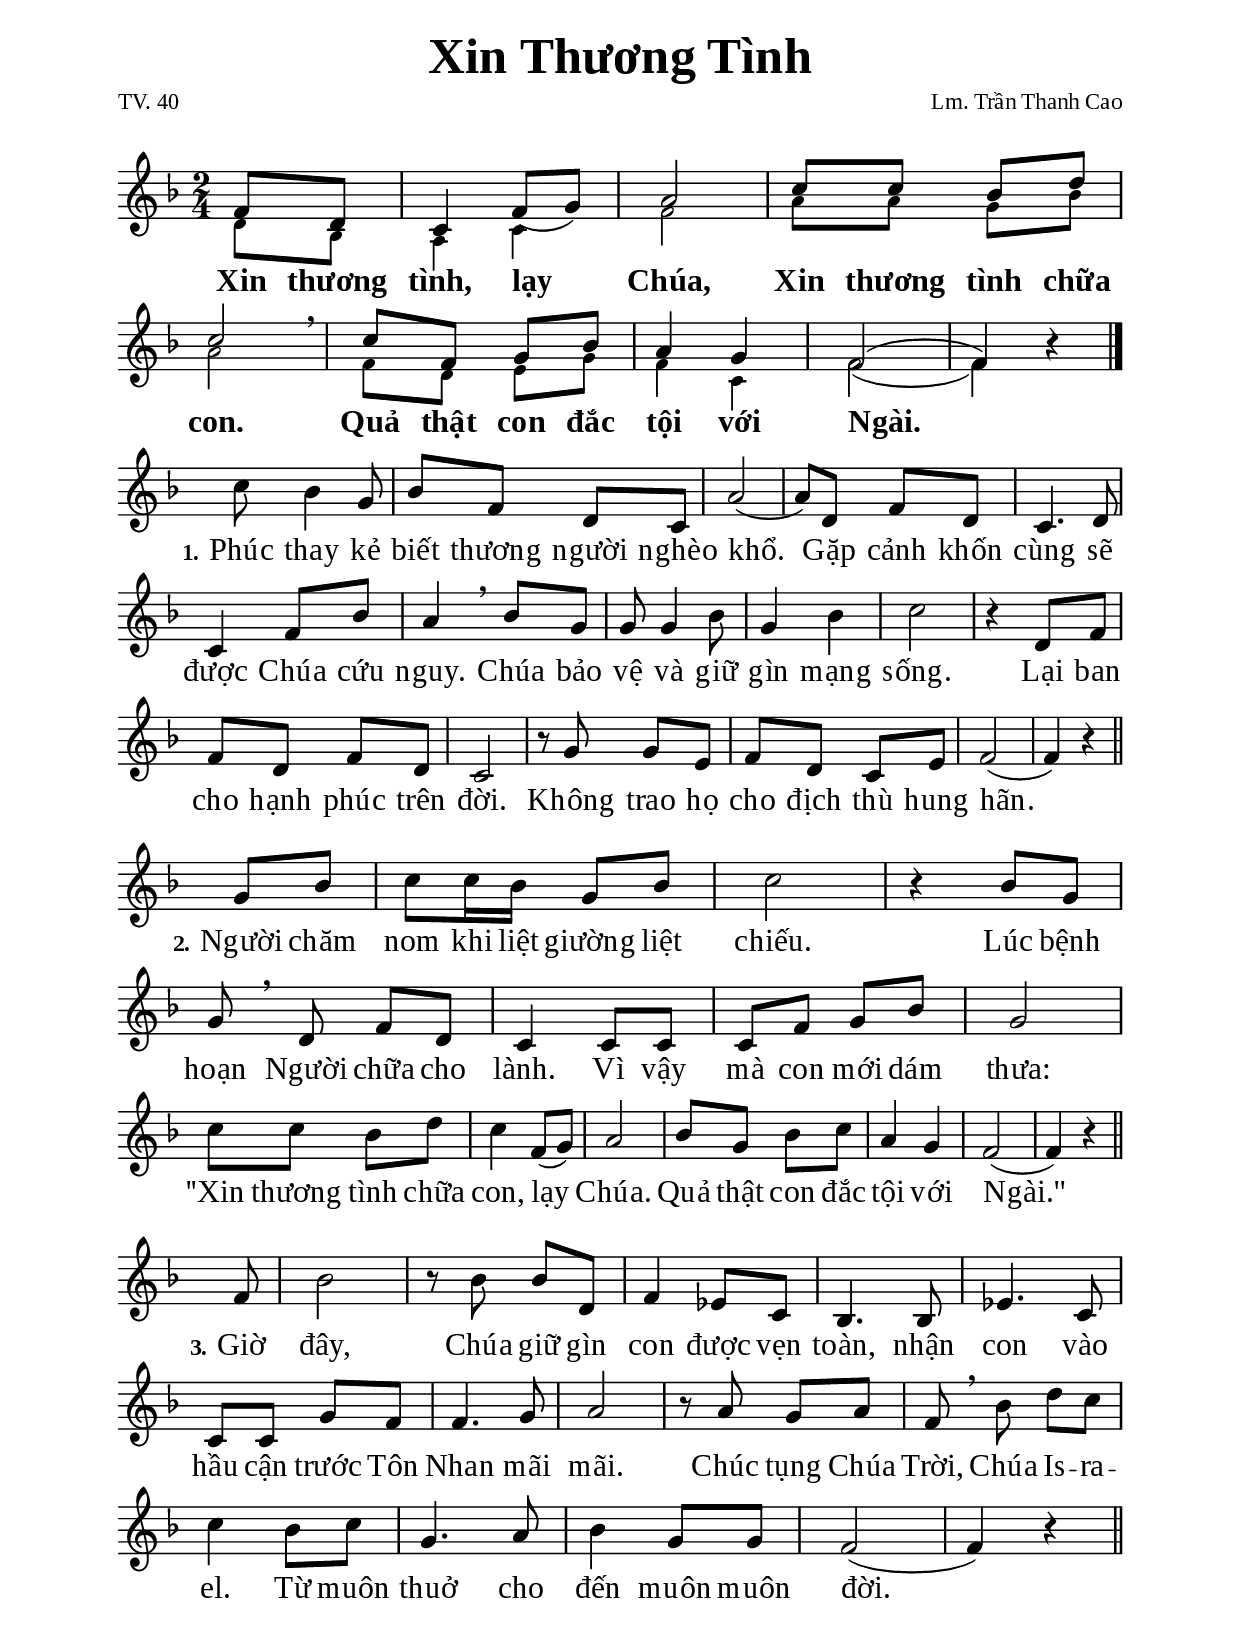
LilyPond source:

% Cài đặt chung
\version "2.20.0"
\include "english.ly"

\header {
  title = \markup { \fontsize #3 "Xin Thương Tình" }
  poet = "TV. 40"
  composer = "Lm. Trần Thanh Cao"
  arranger = " "
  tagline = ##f
}

\paper {
  #(set-paper-size "a4")
  top-margin = 10\mm
  bottom-margin = 10\mm
  left-margin = 20\mm
  right-margin = 20\mm
  indent = #0
  #(define fonts
    (make-pango-font-tree
      "Liberation Serif"
      "Liberation Serif"
      "Liberation Serif"
      (/ 20 20)))
  page-count = #1
}

% Nhạc điệp khúc
nhacDiepKhucSop = \relative c' {
  \partial 4 f8 d |
  c4 f8 _(g) |
  a2 |
  c8 c bf d |
  c2 \breathe |
  c8 f, g bf |
  a4 g |
  f2 ( |
  f4) r \bar "|."
}

nhacDiepKhucBas = \relative c' {
  \partial 4 d8 bf |
  a4 c |
  f2 |
  a8 a g bf |
  a2 |
  f8 d e g |
  f4 c |
  f2 ( |
  f4) r
}

% Nhạc phiên khúc
nhacPhienKhucMot = \relative c'' {
  c8 bf4 g8 |
  bf f d c |
  a'2 ( |
  a8) d, f d |
  c4. d8 |
  c4 f8 bf |
  a4 \breathe bf8 g |
  g g4 bf8 |
  g4 bf |
  c2 |
  r4 d,8 f |
  f d f d |
  c2 |
  r8 g' g e |
  f d c e |
  f2 ( 
  f4) r \bar "||"
}

nhacPhienKhucHai = \relative c'' {
  \partial 4 g8 bf |
  c c16 bf g8 bf |
  c2 |
  r4 bf8 g |
  g \breathe d f d |
  c4 c8 c |
  c f g bf |
  g2 |
  c8 c bf d |
  c4 f,8 (g) 
  a2 |
  bf8 g bf c |
  a4 g |
  f2 ( |
  f4) r \bar "||"
}

nhacPhienKhucBa = \relative c' {
  \partial 8 f8 |
  bf2 |
  r8 bf8 bf d, |
  f4 ef8 c |
  bf4. bf8 |
  ef4. c8 |
  c c g' f |
  f4. g8 |
  a2 |
  r8 a g a |
  f8 \breathe bf d c |
  c4 bf8 c |
  g4. a8 |
  bf4 g8 g |
  f2 ( |
  f4) r \bar "||"
}

% Lời điệp khúc
loiDiepKhuc = \lyricmode {
  Xin thương tình, lạy Chúa,
  Xin thương tình chữa con.
  Quả thật con đắc tội với Ngài.
}

% Lời phiên khúc
loiPhienKhucMot = \lyricmode {
  \set stanza = #"1."
  Phúc thay kẻ biết thương người nghèo khổ.
  Gặp cảnh khốn cùng sẽ được Chúa cứu nguy.
  Chúa bảo vệ và giữ gìn mạng sống.
  Lại ban cho hạnh phúc trên đời.
  Không trao họ cho địch thù hung hãn.
}

loiPhienKhucHai = \lyricmode {
  \set stanza = #"2."
  Người chăm nom khi liệt giường liệt chiếu.
  Lúc bệnh hoạn Người chữa cho lành.
  Vì vậy mà con mới dám thưa:
  ''Xin thương tình chữa con, lạy Chúa.
  Quả thật con đắc tội với Ngài.''
}

loiPhienKhucBa = \lyricmode {
  \set stanza = #"3."
  Giờ đây, Chúa giữ gìn con được vẹn toàn,
  nhận con vào hầu cận trước Tôn Nhan mãi mãi.
  Chúc tụng Chúa Trời,
  Chúa Is -- ra -- el.
  Từ muôn thuở cho đến muôn muôn đời.
}


% Dàn trang
\score {
  \new ChoirStaff <<
    \new Staff = diepKhuc \with {
        \consists "Merge_rests_engraver"
        \magnifyStaff #(magstep +1)
      }
      <<
      \new Voice = beSop {
        \voiceOne \key f \major \time 2/4 \nhacDiepKhucSop
      }
      \new Voice = beBas {
        \override NoteHead.font-size = #-2
        \voiceTwo \key f \major \time 2/4 \nhacDiepKhucBas
      }
    >>
    \new Lyrics \lyricsto beSop \loiDiepKhuc
  >>
  \layout {
    \override Lyrics.LyricText.font-series = #'bold
    \override Lyrics.LyricText.font-size = #+3
    \override Lyrics.LyricSpace.minimum-distance = #2.0
    \override Score.BarNumber.break-visibility = ##(#f #f #f)
    \override Score.SpacingSpanner.uniform-stretching = ##t
  }
}

\score {
  \new ChoirStaff <<
    \new Staff = phienKhuc \with {
        \magnifyStaff #(magstep +1)
      }
      <<
      \new Voice = beSop {
        \key f \major \time 2/4 \nhacPhienKhucMot
      }
    >>
    \new Lyrics \lyricsto beSop \loiPhienKhucMot
  >>
  \layout {
    \override Staff.TimeSignature.transparent = ##t
    \override Lyrics.LyricText.font-size = #+3
    \override Lyrics.LyricSpace.minimum-distance = #1.0
    \override Score.BarNumber.break-visibility = ##(#f #f #f)
    \override Score.SpacingSpanner.uniform-stretching = ##t
  }
}

\score {
  \new ChoirStaff <<
    \new Staff = phienKhuc \with {
        \magnifyStaff #(magstep +1)
      }
      <<
      \new Voice = beSop {
        \key f \major \time 2/4 \nhacPhienKhucHai
      }
    >>
    \new Lyrics \lyricsto beSop \loiPhienKhucHai
  >>
  \layout {
    \override Staff.TimeSignature.transparent = ##t
    \override Lyrics.LyricText.font-size = #+3
    \override Lyrics.LyricSpace.minimum-distance = #0.5
    \override Score.BarNumber.break-visibility = ##(#f #f #f)
    \override Score.SpacingSpanner.uniform-stretching = ##t
  }
}

\score {
  \new ChoirStaff <<
    \new Staff = phienKhuc \with {
        \magnifyStaff #(magstep +1)
      }
      <<
      \new Voice = beSop {
        \key f \major \time 2/4 \nhacPhienKhucBa
      }
    >>
    \new Lyrics \lyricsto beSop \loiPhienKhucBa
  >>
  \layout {
    \override Staff.TimeSignature.transparent = ##t
    \override Lyrics.LyricText.font-size = #+3
    \override Lyrics.LyricSpace.minimum-distance = #0.5
    \override Score.BarNumber.break-visibility = ##(#f #f #f)
    \override Score.SpacingSpanner.uniform-stretching = ##t
  }
}	
